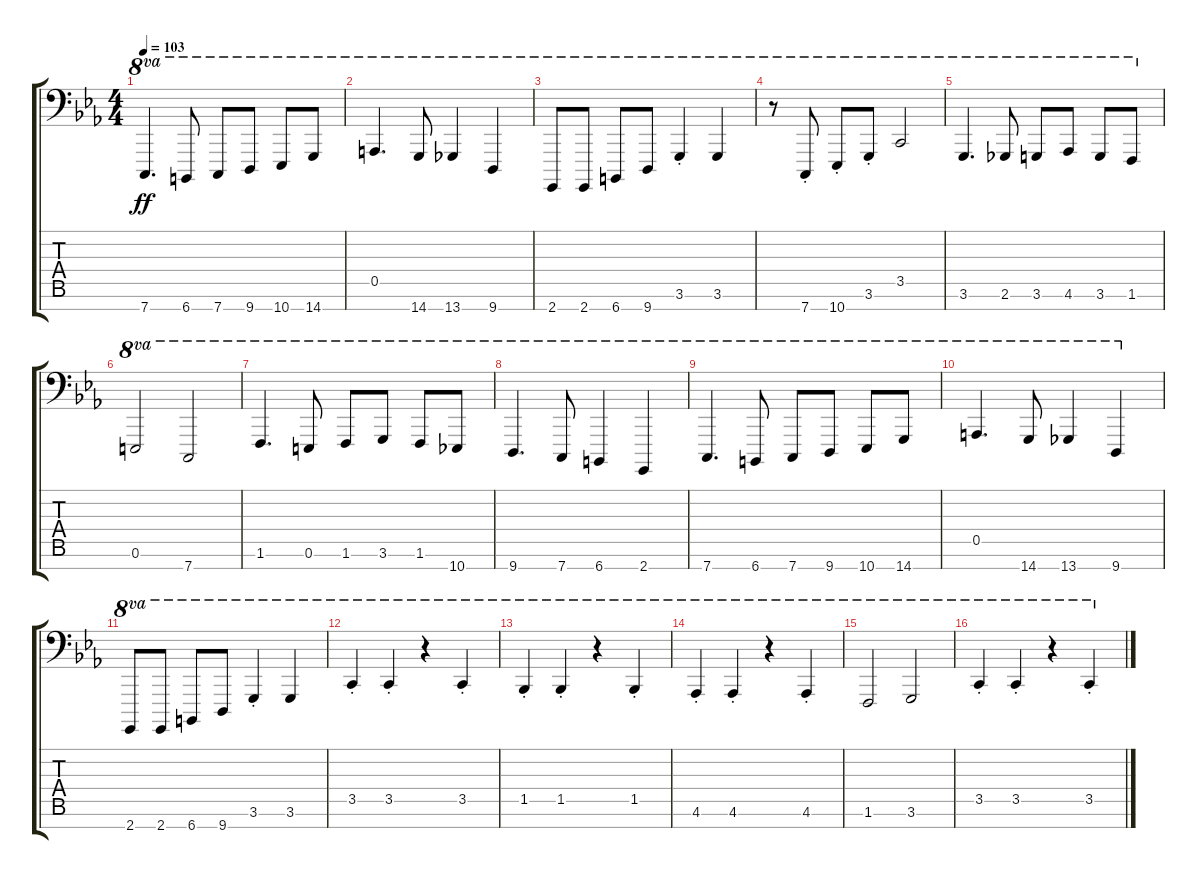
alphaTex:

\track "" {instrument acousticgrandpiano}
\staff {score tabs}
\tuning (E4 B3 G3 D3 A2 E2 F1) {hide}
\ts (4 4)
\tempo 103
\clef f4
\ks eb
7.7.4{d ot 8va dy ff} 6.7.8{ot 8va} 7.7.8{ot 8va} 9.7.8{ot 8va} 10.7.8{ot 8va} 14.7.8{ot 8va} |
0.5.4{d ot 8va} 14.7.8{ot 8va} 13.7.4{ot 8va} 9.7.4{ot 8va} |
2.7.8{ot 8va} 2.7.8{ot 8va} 6.7.8{ot 8va} 9.7.8{ot 8va} 3.6{st}.4{ot 8va} 3.6.4{ot 8va} |
r.8{ot 8va} 7.7{st}.8{ot 8va} 10.7{st}.8{ot 8va} 3.6{st}.8{ot 8va} 3.5.2{ot 8va} |
3.6.4{d ot 8va} 2.6.8{ot 8va} 3.6.8{ot 8va} 4.6.8{ot 8va} 3.6.8{ot 8va} 1.6.8{ot 8va} |
0.6.2{ot 8va} 7.7.2{ot 8va} |
1.6.4{d ot 8va} 0.6.8{ot 8va} 1.6.8{ot 8va} 3.6.8{ot 8va} 1.6.8{ot 8va} 10.7.8{ot 8va} |
9.7.4{d ot 8va} 7.7.8{ot 8va} 6.7.4{ot 8va} 2.7.4{ot 8va} |
7.7.4{d ot 8va} 6.7.8{ot 8va} 7.7.8{ot 8va} 9.7.8{ot 8va} 10.7.8{ot 8va} 14.7.8{ot 8va} |
0.5.4{d ot 8va} 14.7.8{ot 8va} 13.7.4{ot 8va} 9.7.4{ot 8va} |
2.7.8{ot 8va} 2.7.8{ot 8va} 6.7.8{ot 8va} 9.7.8{ot 8va} 3.6{st}.4{ot 8va} 3.6.4{ot 8va} |
3.5{st}.4{ot 8va} 3.5{st}.4{ot 8va} r.4{ot 8va} 3.5{st}.4{ot 8va} |
1.5{st}.4{ot 8va} 1.5{st}.4{ot 8va} r.4{ot 8va} 1.5{st}.4{ot 8va} |
4.6{st}.4{ot 8va} 4.6{st}.4{ot 8va} r.4{ot 8va} 4.6{st}.4{ot 8va} |
1.6.2{ot 8va} 3.6.2{ot 8va} |
3.5{st}.4{ot 8va} 3.5{st}.4{ot 8va} r.4{ot 8va} 3.5{st}.4{ot 8va}
